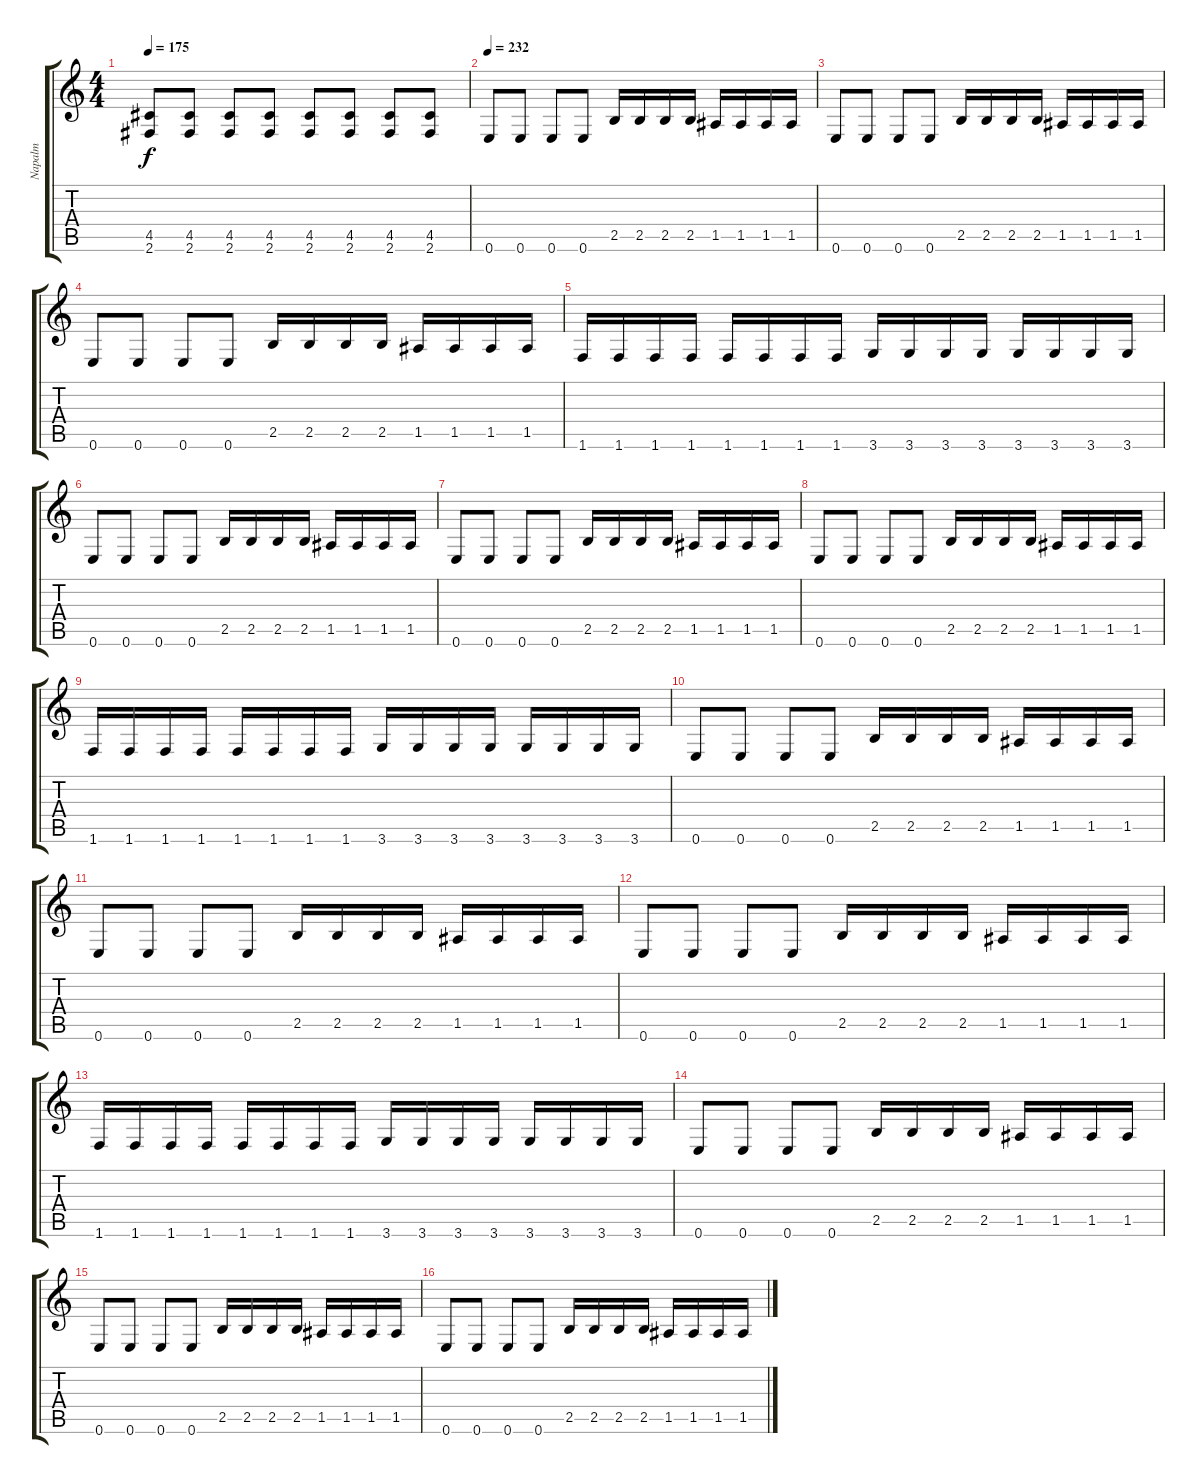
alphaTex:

\track ("Napalm" "Napalm") {instrument distortionguitar}
\staff {score tabs}
\tuning (E4 B3 G3 D3 A2 E2) {hide}
\ts (4 4)
\tempo 175
\clef g2
\ks c
(4.5 2.6).8{dy f} (4.5 2.6).8 (4.5 2.6).8 (4.5 2.6).8 (4.5 2.6).8 (4.5 2.6).8 (4.5 2.6).8 (4.5 2.6).8 |
\tempo 232
0.6.8 0.6.8 0.6.8 0.6.8 2.5.16 2.5.16 2.5.16 2.5.16 1.5.16 1.5.16 1.5.16 1.5.16 |
0.6.8 0.6.8 0.6.8 0.6.8 2.5.16 2.5.16 2.5.16 2.5.16 1.5.16 1.5.16 1.5.16 1.5.16 |
0.6.8 0.6.8 0.6.8 0.6.8 2.5.16 2.5.16 2.5.16 2.5.16 1.5.16 1.5.16 1.5.16 1.5.16 |
1.6.16 1.6.16 1.6.16 1.6.16 1.6.16 1.6.16 1.6.16 1.6.16 3.6.16 3.6.16 3.6.16 3.6.16 3.6.16 3.6.16 3.6.16 3.6.16 |
0.6.8 0.6.8 0.6.8 0.6.8 2.5.16 2.5.16 2.5.16 2.5.16 1.5.16 1.5.16 1.5.16 1.5.16 |
0.6.8 0.6.8 0.6.8 0.6.8 2.5.16 2.5.16 2.5.16 2.5.16 1.5.16 1.5.16 1.5.16 1.5.16 |
0.6.8 0.6.8 0.6.8 0.6.8 2.5.16 2.5.16 2.5.16 2.5.16 1.5.16 1.5.16 1.5.16 1.5.16 |
1.6.16 1.6.16 1.6.16 1.6.16 1.6.16 1.6.16 1.6.16 1.6.16 3.6.16 3.6.16 3.6.16 3.6.16 3.6.16 3.6.16 3.6.16 3.6.16 |
0.6.8 0.6.8 0.6.8 0.6.8 2.5.16 2.5.16 2.5.16 2.5.16 1.5.16 1.5.16 1.5.16 1.5.16 |
0.6.8 0.6.8 0.6.8 0.6.8 2.5.16 2.5.16 2.5.16 2.5.16 1.5.16 1.5.16 1.5.16 1.5.16 |
0.6.8 0.6.8 0.6.8 0.6.8 2.5.16 2.5.16 2.5.16 2.5.16 1.5.16 1.5.16 1.5.16 1.5.16 |
1.6.16 1.6.16 1.6.16 1.6.16 1.6.16 1.6.16 1.6.16 1.6.16 3.6.16 3.6.16 3.6.16 3.6.16 3.6.16 3.6.16 3.6.16 3.6.16 |
0.6.8 0.6.8 0.6.8 0.6.8 2.5.16 2.5.16 2.5.16 2.5.16 1.5.16 1.5.16 1.5.16 1.5.16 |
0.6.8 0.6.8 0.6.8 0.6.8 2.5.16 2.5.16 2.5.16 2.5.16 1.5.16 1.5.16 1.5.16 1.5.16 |
0.6.8 0.6.8 0.6.8 0.6.8 2.5.16 2.5.16 2.5.16 2.5.16 1.5.16 1.5.16 1.5.16 1.5.16
